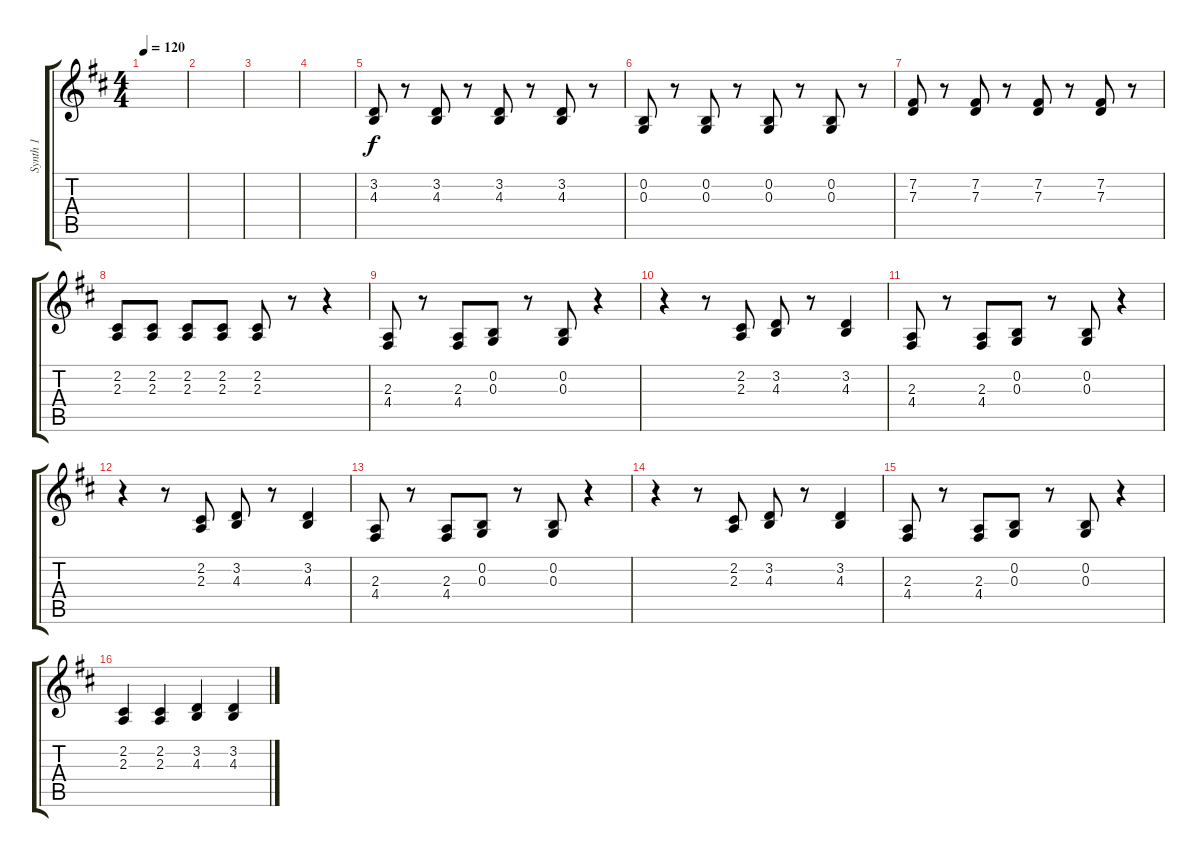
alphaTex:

\track ("Synth 1" "Synth 1") {instrument lead2sawtooth}
\staff {score tabs}
\tuning (E4 B3 G3 D3 A2 E2) {hide}
\ts (4 4)
\tempo 120
\clef g2
\ks d
|
|
|
|
(3.2 4.3).8 r.8 (3.2 4.3).8 r.8 (3.2 4.3).8 r.8 (3.2 4.3).8 r.8 |
(0.2 0.3).8 r.8 (0.2 0.3).8 r.8 (0.2 0.3).8 r.8 (0.2 0.3).8 r.8 |
(7.2 7.3).8 r.8 (7.2 7.3).8 r.8 (7.2 7.3).8 r.8 (7.2 7.3).8 r.8 |
(2.2 2.3).8 (2.2 2.3).8 (2.2 2.3).8 (2.2 2.3).8 (2.2 2.3).8 r.8 r.4 |
(2.3 4.4).8 r.8 (2.3 4.4).8 (0.2 0.3).8 r.8 (0.2 0.3).8 r.4 |
r.4 r.8 (2.2 2.3).8 (3.2 4.3).8 r.8 (3.2 4.3).4 |
(2.3 4.4).8 r.8 (2.3 4.4).8 (0.2 0.3).8 r.8 (0.2 0.3).8 r.4 |
r.4 r.8 (2.2 2.3).8 (3.2 4.3).8 r.8 (3.2 4.3).4 |
(2.3 4.4).8 r.8 (2.3 4.4).8 (0.2 0.3).8 r.8 (0.2 0.3).8 r.4 |
r.4 r.8 (2.2 2.3).8 (3.2 4.3).8 r.8 (3.2 4.3).4 |
(2.3 4.4).8 r.8 (2.3 4.4).8 (0.2 0.3).8 r.8 (0.2 0.3).8 r.4 |
(2.2 2.3).4 (2.2 2.3).4 (3.2 4.3).4 (3.2 4.3).4
